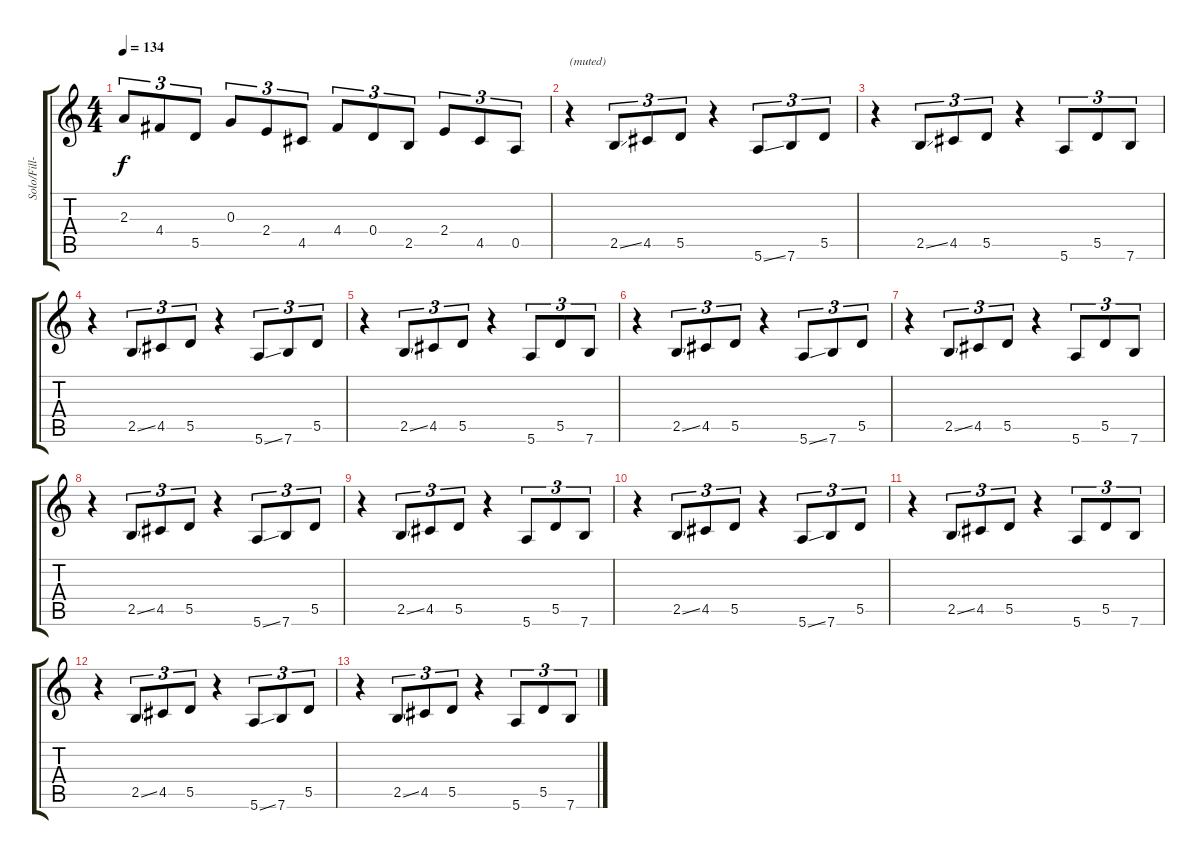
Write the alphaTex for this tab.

\track ("Solo/Fill-ins (right ch)" "Solo/Fill-") {instrument acousticguitarsteel}
\staff {score tabs}
\tuning (E4 B3 G3 D3 A2 E2) {hide}
\ts (4 4)
\tempo 134
\clef g2
\ks c
2.3.8{tu (3 2) dy f} 4.4.8{tu (3 2)} 5.5.8{tu (3 2)} 0.3.8{tu (3 2)} 2.4.8{tu (3 2)} 4.5.8{tu (3 2)} 4.4.8{tu (3 2)} 0.4.8{tu (3 2)} 2.5.8{tu (3 2)} 2.4.8{tu (3 2)} 4.5.8{tu (3 2)} 0.5.8{tu (3 2)} |
r.4{txt "(muted)" volume 11 instrument electricguitarmuted} 2.5{ss}.8{tu (3 2)} 4.5.8{tu (3 2)} 5.5.8{tu (3 2)} r.4 5.6{ss}.8{tu (3 2)} 7.6.8{tu (3 2)} 5.5.8{tu (3 2)} |
r.4 2.5{ss}.8{tu (3 2)} 4.5.8{tu (3 2)} 5.5.8{tu (3 2)} r.4 5.6.8{tu (3 2)} 5.5.8{tu (3 2)} 7.6.8{tu (3 2)} |
r.4 2.5{ss}.8{tu (3 2)} 4.5.8{tu (3 2)} 5.5.8{tu (3 2)} r.4 5.6{ss}.8{tu (3 2)} 7.6.8{tu (3 2)} 5.5.8{tu (3 2)} |
r.4 2.5{ss}.8{tu (3 2)} 4.5.8{tu (3 2)} 5.5.8{tu (3 2)} r.4 5.6.8{tu (3 2)} 5.5.8{tu (3 2)} 7.6.8{tu (3 2)} |
r.4{volume 9} 2.5{ss}.8{tu (3 2)} 4.5.8{tu (3 2)} 5.5.8{tu (3 2)} r.4 5.6{ss}.8{tu (3 2)} 7.6.8{tu (3 2)} 5.5.8{tu (3 2)} |
r.4 2.5{ss}.8{tu (3 2)} 4.5.8{tu (3 2)} 5.5.8{tu (3 2)} r.4 5.6.8{tu (3 2)} 5.5.8{tu (3 2)} 7.6.8{tu (3 2)} |
r.4{volume 7} 2.5{ss}.8{tu (3 2)} 4.5.8{tu (3 2)} 5.5.8{tu (3 2)} r.4 5.6{ss}.8{tu (3 2)} 7.6.8{tu (3 2)} 5.5.8{tu (3 2)} |
r.4 2.5{ss}.8{tu (3 2)} 4.5.8{tu (3 2)} 5.5.8{tu (3 2)} r.4 5.6.8{tu (3 2)} 5.5.8{tu (3 2)} 7.6.8{tu (3 2)} |
r.4{volume 5} 2.5{ss}.8{tu (3 2)} 4.5.8{tu (3 2)} 5.5.8{tu (3 2)} r.4 5.6{ss}.8{tu (3 2)} 7.6.8{tu (3 2)} 5.5.8{tu (3 2)} |
r.4 2.5{ss}.8{tu (3 2)} 4.5.8{tu (3 2)} 5.5.8{tu (3 2)} r.4 5.6.8{tu (3 2)} 5.5.8{tu (3 2)} 7.6.8{tu (3 2)} |
r.4{volume 4} 2.5{ss}.8{tu (3 2)} 4.5.8{tu (3 2)} 5.5.8{tu (3 2)} r.4 5.6{ss}.8{tu (3 2)} 7.6.8{tu (3 2)} 5.5.8{tu (3 2)} |
r.4{volume 3} 2.5{ss}.8{tu (3 2)} 4.5.8{tu (3 2)} 5.5.8{tu (3 2)} r.4{volume 1} 5.6.8{tu (3 2)} 5.5.8{tu (3 2)} 7.6.8{tu (3 2)}
